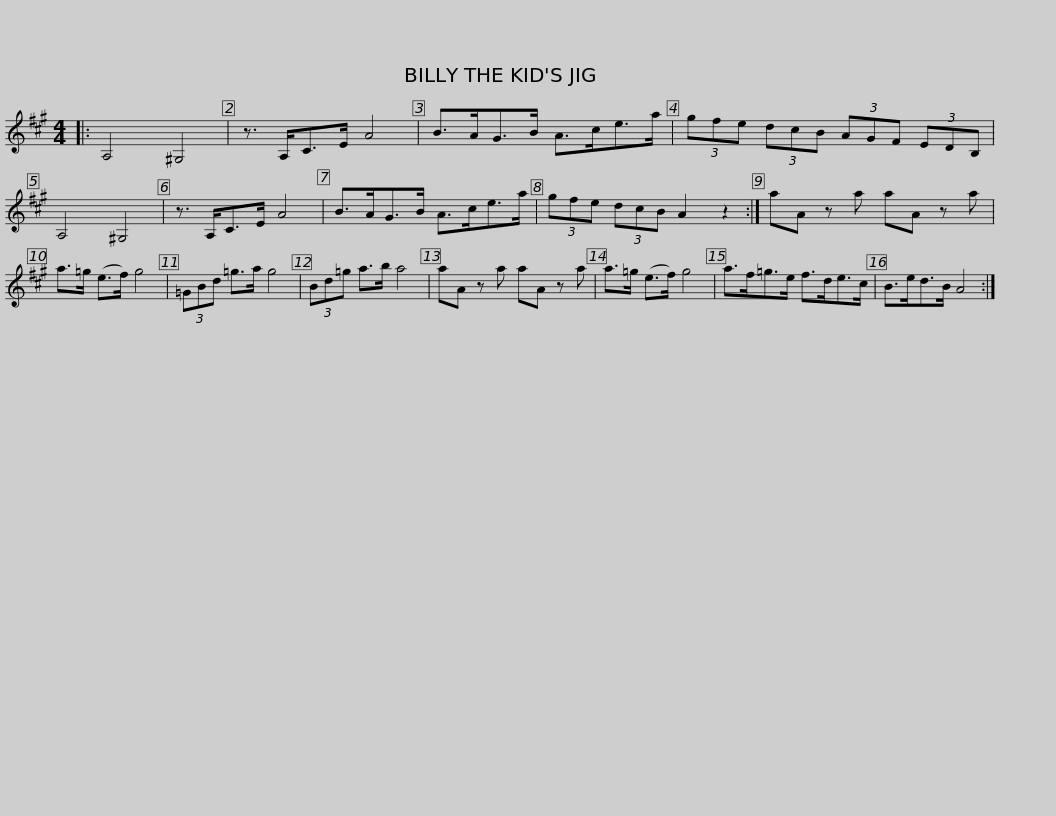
X:1
L:1/8
M:4/4
I:linebreak $
K:A
V:1 treble
V:1
|: A,4 ^G,4 | z3/2 A,<CE/ A4 | B>AG>B A>ce>a | (3gfe (3dcB (3AGF (3EDB, | A,4 ^G,4 | %5
 z3/2 A,<CE/ A4 |$ B>AG>B A>ce>a | (3gfe (3dcB A2 z2 :| aA z a aA z a | a>=g (e>f) g4 | %10
 (3=GBd =g>a g4 |$ (3Bd=g a>b a4 | aA z a aA z a | a>=g (e>f) g4 | a>f=g>e f>de>c | %15
 B>ed>B A4 :| %16
